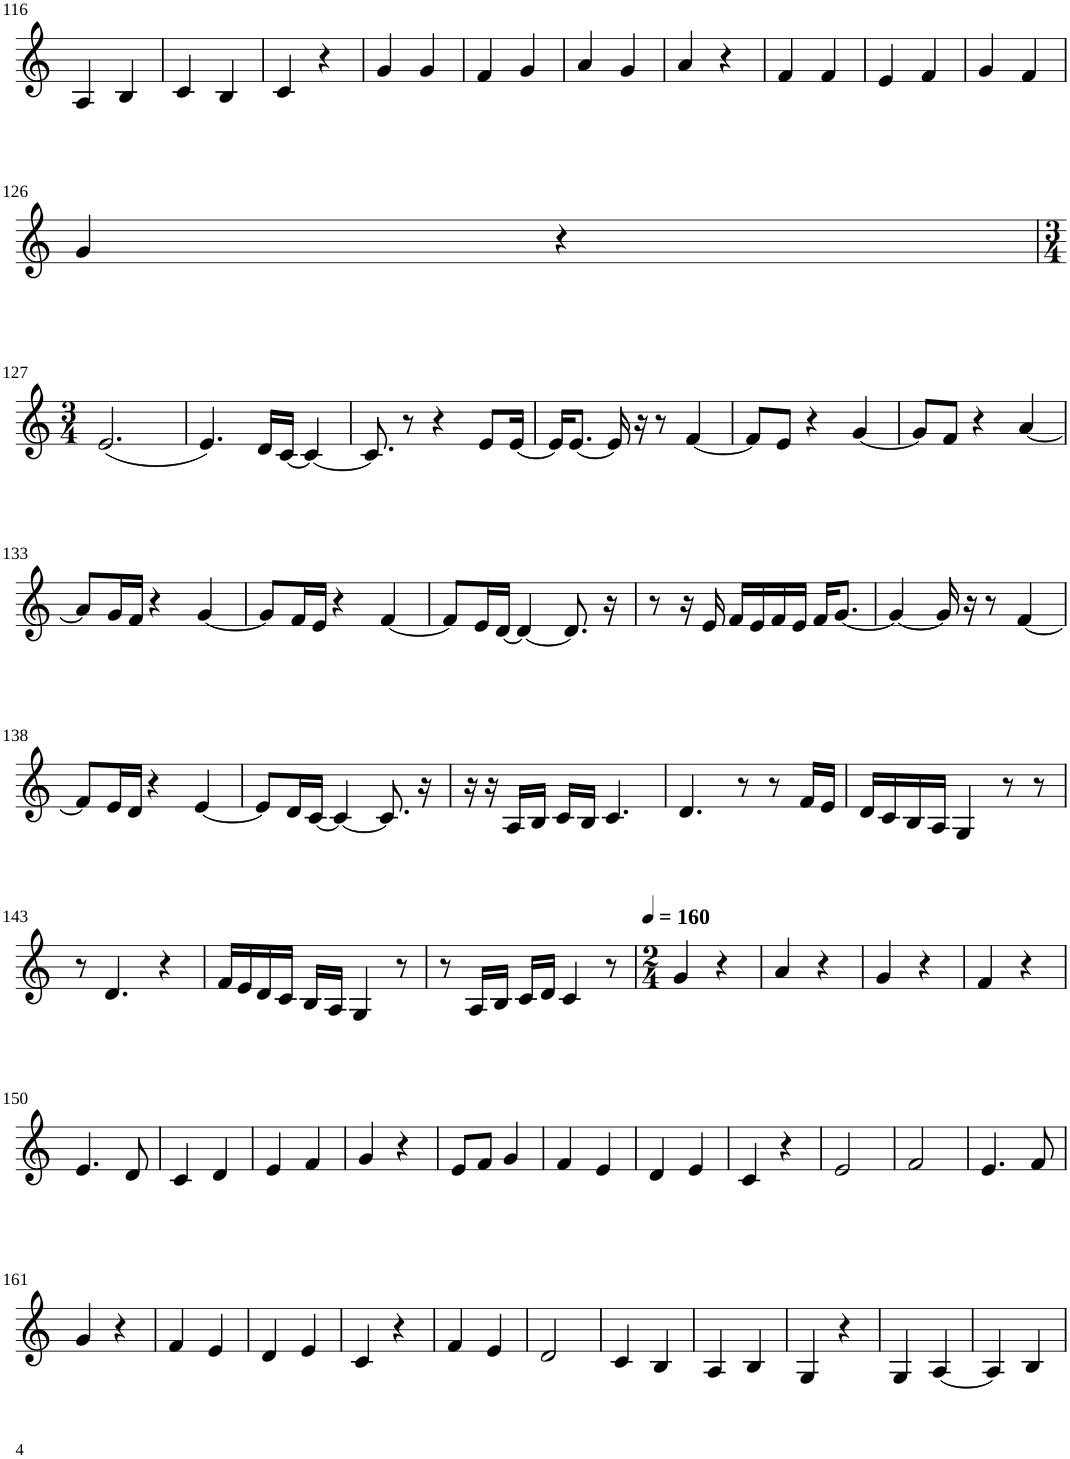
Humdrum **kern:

**kern
*part1
*staff1
*I"Violin
!!LO:PB:g=z
*clefG2
*k[]
*M2/4
=116
4A/
4B/
=117
4c/
4B/
=118
4c/
4r
=119
4g/
4g/
=120
4f/
4g/
=121
4a/
4g/
=122
4a/
4r
=123
4f/
4f/
=124
4e/
4f/
=125
4g/
4f/
!!LO:LB:g=z
=126
4g/
4r
!!LO:LB:g=z
=127
*M3/4
(2.e/
=128
4.e/)
16d/LL
[16c/JJ
4c/_
=129
8.c/]
8r
4r
8e/L
[16e/Jk
=130
16e/KL]
[8.e/J
16e/]
16r
8r
[4f/
=131
8f/L]
8e/J
4r
[4g/
=132
8g/L]
8f/J
4r
[4a/
!!LO:LB:g=z
=133
8a/L]
16g/L
16f/JJ
4r
[4g/
=134
8g/L]
16f/L
16e/JJ
4r
[4f/
=135
8f/L]
16e/L
[16d/JJ
4d/_
8.d/]
16r
=136
8r
16r
16e/
16f/LL
16e/
16f/
16e/JJ
16f/KL
[8.g/J
=137
4g/_
16g/]
16r
8r
[4f/
!!LO:LB:g=z
=138
8f/L]
16e/L
16d/JJ
4r
[4e/
=139
8e/L]
16d/L
[16c/JJ
4c/_
8.c/]
16r
=140
16r
16r
16A/LL
16B/JJ
16c/LL
16B/JJ
4.c/
=141
4.d/
8r
8r
16f/LL
16e/JJ
=142
16d/LL
16c/
16B/
16A/JJ
4G/
8r
8r
!!LO:LB:g=z
=143
8r
4.d/
4r
=144
16f/LL
16e/
16d/
16c/JJ
16B/LL
16A/JJ
4G/
8r
=145
8r
16A/LL
16B/JJ
16c/LL
16d/JJ
4c/
8r
=146
*M2/4
*MM160
4g/
4r
=147
4a/
4r
=148
4g/
4r
=149
4f/
4r
!!LO:LB:g=z
=150
4.e/
8d/
=151
4c/
4d/
=152
4e/
4f/
=153
4g/
4r
=154
8e/L
8f/J
4g/
=155
4f/
4e/
=156
4d/
4e/
=157
4c/
4r
=158
2e/
=159
2f/
=160
4.e/
8f/
!!LO:LB:g=z
=161
4g/
4r
=162
4f/
4e/
=163
4d/
4e/
=164
4c/
4r
=165
4f/
4e/
=166
2d/
=167
4c/
4B/
=168
4A/
4B/
=169
4G/
4r
=170
4G/
[4A/
=171
4A/]
4B/
=
*-
